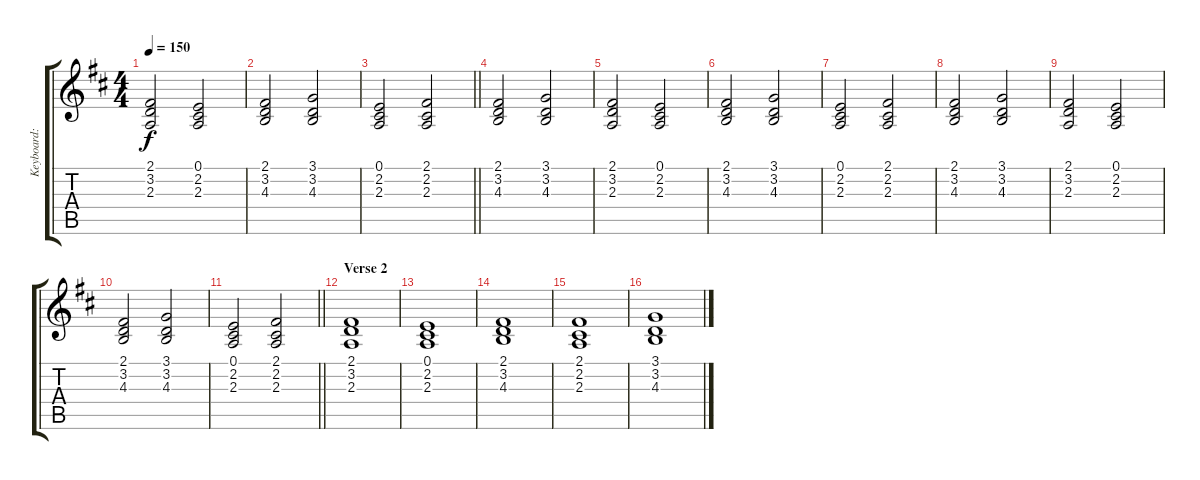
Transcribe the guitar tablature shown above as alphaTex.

\track ("Keyboard: Tommie Johansson" "Keyboard: ") {instrument stringensemble1}
\staff {score tabs}
\tuning (E4 B3 G3 D3 A2 E2) {hide}
\ts (4 4)
\tempo 150
\clef g2
\ks d
(2.1 3.2 2.3).2{dy f} (0.1 2.2 2.3).2 |
(2.1 3.2 4.3).2 (3.1 3.2 4.3).2 |
\barLineRight lightlight
(0.1 2.2 2.3).2 (2.1 2.2 2.3).2 |
(2.1 3.2 4.3).2 (3.1 3.2 4.3).2 |
(2.1 3.2 2.3).2 (0.1 2.2 2.3).2 |
(2.1 3.2 4.3).2 (3.1 3.2 4.3).2 |
(0.1 2.2 2.3).2 (2.1 2.2 2.3).2 |
(2.1 3.2 4.3).2 (3.1 3.2 4.3).2 |
(2.1 3.2 2.3).2 (0.1 2.2 2.3).2 |
(2.1 3.2 4.3).2 (3.1 3.2 4.3).2 |
\barLineRight lightlight
(0.1 2.2 2.3).2 (2.1 2.2 2.3).2 |
\section ("" "Verse 2")
(2.1 3.2 2.3).1 |
(0.1 2.2 2.3).1 |
(2.1 3.2 4.3).1 |
(2.1 2.2 2.3).1 |
(3.1 3.2 4.3).1
